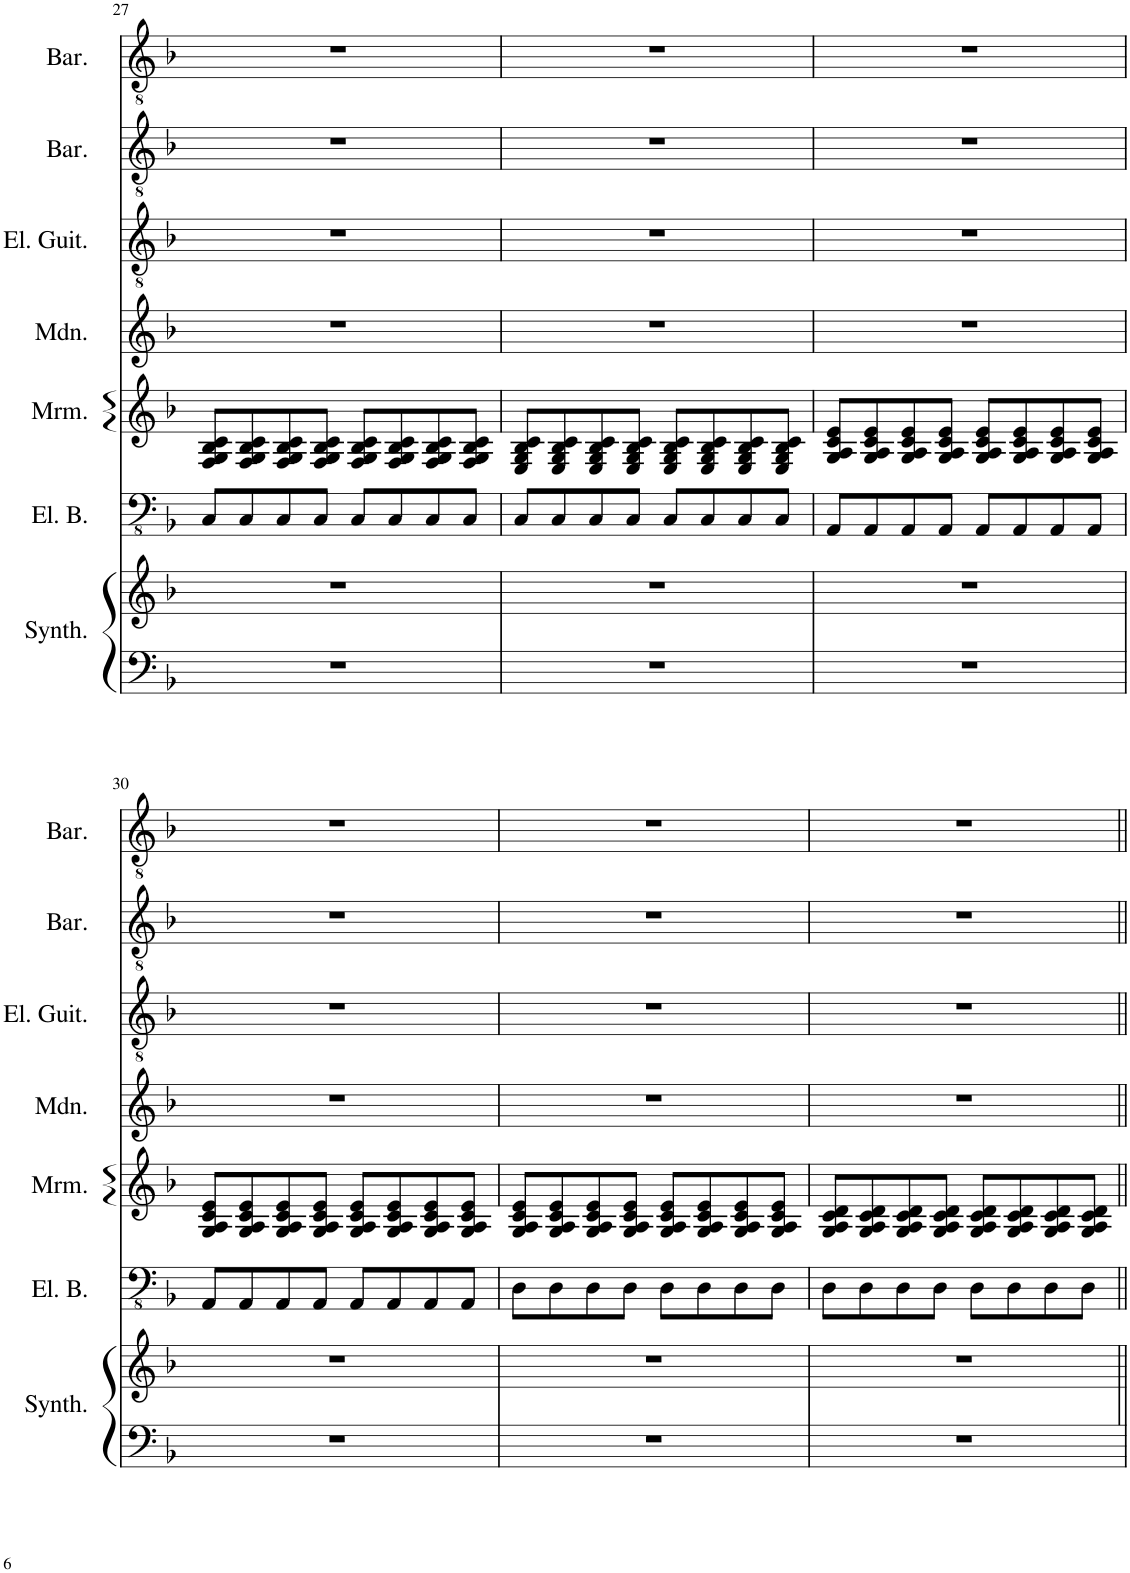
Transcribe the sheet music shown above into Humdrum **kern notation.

**kern	**kern	**kern	**kern	**kern	**kern	**kern	**kern
*part7	*part7	*part6	*part5	*part4	*part3	*part2	*part1
*staff8	*staff7	*staff6	*staff5	*staff4	*staff3	*staff2	*staff1
*I"String Synthesizer	*	*I"Electric Bass	*I"Marimba	*I"Mandolin	*I"Electric Guitar	*I"Baritone	*I"Baritone
*I'Synth.	*	*I'El. B.	*I'Mrm.	*I'Mdn.	*I'El. Guit.	*I'Bar.	*I'Bar.
!!LO:PB:g=z
*clefF4	*clefG2	*clefFv4	*clefG2	*clefG2	*clefGv2	*clefGv2	*clefGv2
*k[b-]	*k[b-]	*k[b-]	*k[b-]	*k[b-]	*k[b-]	*k[b-]	*k[b-]
*M4/4	*M4/4	*M4/4	*M4/4	*M4/4	*M4/4	*M4/4	*M4/4
=27	=27	=27	=27	=27	=27	=27	=27
1r	1r	8CC/L	8F/ 8G/ 8B-/ 8c/L	1r	1r	1r	1r
.	.	8CC/	8F/ 8G/ 8B-/ 8c/	.	.	.	.
.	.	8CC/	8F/ 8G/ 8B-/ 8c/	.	.	.	.
.	.	8CC/J	8F/ 8G/ 8B-/ 8c/J	.	.	.	.
.	.	8CC/L	8F/ 8G/ 8B-/ 8c/L	.	.	.	.
.	.	8CC/	8F/ 8G/ 8B-/ 8c/	.	.	.	.
.	.	8CC/	8F/ 8G/ 8B-/ 8c/	.	.	.	.
.	.	8CC/J	8F/ 8G/ 8B-/ 8c/J	.	.	.	.
=28	=28	=28	=28	=28	=28	=28	=28
1r	1r	8CC/L	8E/ 8G/ 8B-/ 8c/L	1r	1r	1r	1r
.	.	8CC/	8E/ 8G/ 8B-/ 8c/	.	.	.	.
.	.	8CC/	8E/ 8G/ 8B-/ 8c/	.	.	.	.
.	.	8CC/J	8E/ 8G/ 8B-/ 8c/J	.	.	.	.
.	.	8CC/L	8E/ 8G/ 8B-/ 8c/L	.	.	.	.
.	.	8CC/	8E/ 8G/ 8B-/ 8c/	.	.	.	.
.	.	8CC/	8E/ 8G/ 8B-/ 8c/	.	.	.	.
.	.	8CC/J	8E/ 8G/ 8B-/ 8c/J	.	.	.	.
=29	=29	=29	=29	=29	=29	=29	=29
1r	1r	8AAA/L	8G/ 8A/ 8c/ 8e/L	1r	1r	1r	1r
.	.	8AAA/	8G/ 8A/ 8c/ 8e/	.	.	.	.
.	.	8AAA/	8G/ 8A/ 8c/ 8e/	.	.	.	.
.	.	8AAA/J	8G/ 8A/ 8c/ 8e/J	.	.	.	.
.	.	8AAA/L	8G/ 8A/ 8c/ 8e/L	.	.	.	.
.	.	8AAA/	8G/ 8A/ 8c/ 8e/	.	.	.	.
.	.	8AAA/	8G/ 8A/ 8c/ 8e/	.	.	.	.
.	.	8AAA/J	8G/ 8A/ 8c/ 8e/J	.	.	.	.
!!LO:LB:g=z
=30	=30	=30	=30	=30	=30	=30	=30
1r	1r	8AAA/L	8G/ 8A/ 8c/ 8e/L	1r	1r	1r	1r
.	.	8AAA/	8G/ 8A/ 8c/ 8e/	.	.	.	.
.	.	8AAA/	8G/ 8A/ 8c/ 8e/	.	.	.	.
.	.	8AAA/J	8G/ 8A/ 8c/ 8e/J	.	.	.	.
.	.	8AAA/L	8G/ 8A/ 8c/ 8e/L	.	.	.	.
.	.	8AAA/	8G/ 8A/ 8c/ 8e/	.	.	.	.
.	.	8AAA/	8G/ 8A/ 8c/ 8e/	.	.	.	.
.	.	8AAA/J	8G/ 8A/ 8c/ 8e/J	.	.	.	.
=31	=31	=31	=31	=31	=31	=31	=31
1r	1r	8DD\L	8G/ 8A/ 8c/ 8e/L	1r	1r	1r	1r
.	.	8DD\	8G/ 8A/ 8c/ 8e/	.	.	.	.
.	.	8DD\	8G/ 8A/ 8c/ 8e/	.	.	.	.
.	.	8DD\J	8G/ 8A/ 8c/ 8e/J	.	.	.	.
.	.	8DD\L	8G/ 8A/ 8c/ 8e/L	.	.	.	.
.	.	8DD\	8G/ 8A/ 8c/ 8e/	.	.	.	.
.	.	8DD\	8G/ 8A/ 8c/ 8e/	.	.	.	.
.	.	8DD\J	8G/ 8A/ 8c/ 8e/J	.	.	.	.
=32	=32	=32	=32	=32	=32	=32	=32
1r	1r	8DD\L	8G/ 8A/ 8c/ 8d/L	1r	1r	1r	1r
.	.	8DD\	8G/ 8A/ 8c/ 8d/	.	.	.	.
.	.	8DD\	8G/ 8A/ 8c/ 8d/	.	.	.	.
.	.	8DD\J	8G/ 8A/ 8c/ 8d/J	.	.	.	.
.	.	8DD\L	8G/ 8A/ 8c/ 8d/L	.	.	.	.
.	.	8DD\	8G/ 8A/ 8c/ 8d/	.	.	.	.
.	.	8DD\	8G/ 8A/ 8c/ 8d/	.	.	.	.
.	.	8DD\J	8G/ 8A/ 8c/ 8d/J	.	.	.	.
=||	=||	=||	=||	=||	=||	=||	=||
*-	*-	*-	*-	*-	*-	*-	*-
